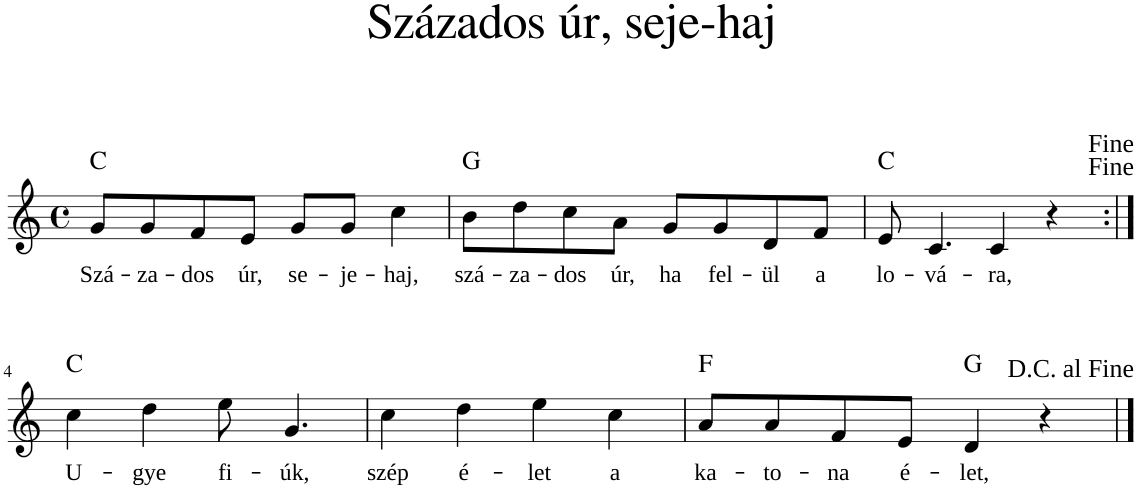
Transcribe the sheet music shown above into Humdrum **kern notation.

**kern	**text	**harte
*part1	*part1	*part1
*staff1	*staff1	*
*I"Piano	*	*
*I'Pno	*	*
*clefG2	*	*
*k[]	*	*
*M4/4	*	*
*met(c)	*	*
=1	=1	=1
!	!LO:LY:b	!
8g/L	Szá-	C:maj
!	!LO:LY:b	!
8g/	-za-	.
!	!LO:LY:b	!
8f/	-dos	.
!	!LO:LY:b	!
8e/J	úr,	.
!	!LO:LY:b	!
8g/L	se-	.
!	!LO:LY:b	!
8g/J	-je-	.
!	!LO:LY:b	!
4cc\	-haj,	.
=2	=2	=2
!	!LO:LY:b	!
8b\L	szá-	G:maj
!	!LO:LY:b	!
8dd\	-za-	.
!	!LO:LY:b	!
8cc\	-dos	.
!	!LO:LY:b	!
8a\J	úr,	.
!	!LO:LY:b	!
8g/L	ha	.
!	!LO:LY:b	!
8g/	fel-	.
!	!LO:LY:b	!
8d/	-ül	.
!	!LO:LY:b	!
8f/J	a	.
=3	=3	=3
!	!LO:LY:b	!
8e/	lo-	C:maj
!	!LO:LY:b	!
4.c/	-vá-	.
!	!LO:LY:b	!
4c/	-ra,	.
4r	.	.
!LO:TX:a:t=<font face="Times New Roman"/>Fine	!	!
!LO:TX:a:t=<font face="Times New Roman"/>Fine	!	!
!!LO:LB:g=z
=4:|!	=4:|!	=4:|!
!	!LO:LY:b	!
4cc\	U-	C:maj
!	!LO:LY:b	!
4dd\	-gye	.
!	!LO:LY:b	!
8ee\	fi-	.
!	!LO:LY:b	!
4.g/	-úk,	.
=5	=5	=5
!	!LO:LY:b	!
4cc\	szép	.
!	!LO:LY:b	!
4dd\	é-	.
!	!LO:LY:b	!
4ee\	-let	.
!	!LO:LY:b	!
4cc\	a	.
=6	=6	=6
!	!LO:LY:b	!
8a/L	ka-	F:maj
!	!LO:LY:b	!
8a/	-to-	.
!	!LO:LY:b	!
8f/	-na	.
!	!LO:LY:b	!
8e/J	é-	.
!	!LO:LY:b	!
4d/	-let,	G:maj
4r	.	.
!LO:TX:a:t=<font face="Times New Roman"/>D.C. al Fine	!	!
==	==	==
*-	*-	*-
